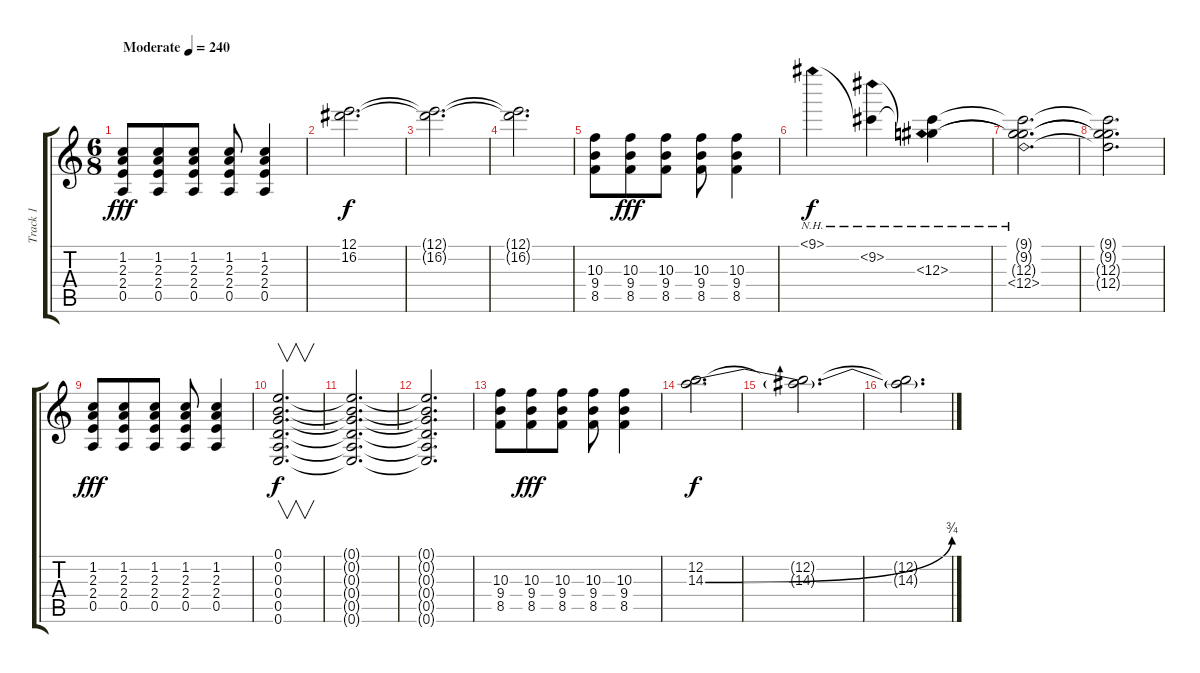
\track ("Track 1" "Track 1") {instrument overdrivenguitar}
\staff {score tabs}
\tuning (E4 B3 G3 D3 A2 E2) {hide}
\ts (6 8)
\tempo (240 "Moderate")
\clef g2
\ks c
(1.2 2.3 2.4 0.5).8{dy fff instrument overdrivenguitar} (1.2 2.3 2.4 0.5).8 (1.2 2.3 2.4 0.5).8 (1.2 2.3 2.4 0.5).8 (1.2 2.3 2.4 0.5).4 |
(12.1 16.2).2{d dy f} |
(12.1{t} 16.2{t}).2{d} |
(12.1{t} 16.2{t}).2{d} |
(10.3 9.4 8.5).8 (10.3 9.4 8.5).8{dy fff} (10.3 9.4 8.5).8 (10.3 9.4 8.5).8 (10.3 9.4 8.5).4 |
9.1{nh}.4{dy f} (9.1{t} 9.2{nh}).4 (9.1{t} 9.2{t} 12.3{nh}).4 |
(9.1{t} 9.2{t} 12.3{t} 12.4{nh}).2{d} |
(9.1{t} 9.2{t} 12.3{t} 12.4{t}).2{d} |
(1.2 2.3 2.4 0.5).8{dy fff} (1.2 2.3 2.4 0.5).8 (1.2 2.3 2.4 0.5).8 (1.2 2.3 2.4 0.5).8 (1.2 2.3 2.4 0.5).4 |
(0.1 0.2 0.3 0.4 0.5 0.6).2{v d dy f} |
(0.1{t} 0.2{t} 0.3{t} 0.4{t} 0.5{t} 0.6{t}).2{d} |
(0.1{t} 0.2{t} 0.3{t} 0.4{t} 0.5{t} 0.6{t}).2{d} |
(10.3 9.4 8.5).8 (10.3 9.4 8.5).8{dy fff} (10.3 9.4 8.5).8 (10.3 9.4 8.5).8 (10.3 9.4 8.5).4 |
(12.2 14.3{be (bend 0 0 60 3)}).2{d dy f} |
(12.2{t} 14.3{t}).2{d} |
(12.2{t} 14.3{t}).2{d}
